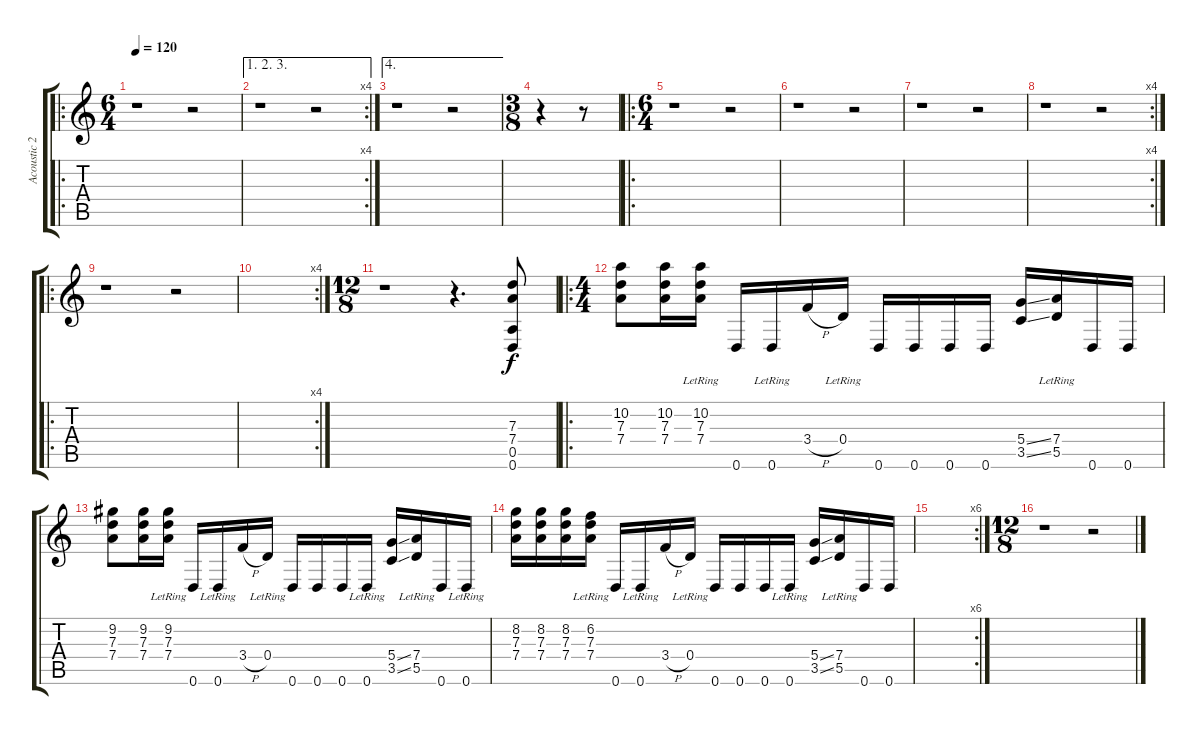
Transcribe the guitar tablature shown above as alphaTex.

\track ("Acoustic 2" "Acoustic 2") {instrument acousticguitarsteel}
\staff {score tabs}
\tuning (E4 B3 G3 D3 A2 D2) {hide}
\ro
\ts (6 4)
\tempo 120
\clef g2
\ks c
r.1{dy f instrument acousticguitarsteel} r.2 |
\ae (1 2 3)
\rc 4
r.1 r.2 |
\ae 4
r.1 r.2 |
\ts (3 8)
r.4 r.8 |
\ro
\ts (6 4)
r.1 r.2 |
r.1 r.2 |
r.1 r.2 |
\rc 4
r.1 r.2 |
\ro
r.1 r.2 |
\rc 4
|
\ts (12 8)
r.1 r.4{d} (7.3 7.4 0.5 0.6).8 |
\ro
\ts (4 4)
(10.2 7.3 7.4).8 (10.2 7.3 7.4).16 (10.2{lr} 7.3{lr} 7.4{lr}).16 0.6.16 0.6{lr}.16 3.4{h}.16 0.4{lr}.16 0.6.16 0.6.16 0.6.16 0.6.16 (5.4{ss} 3.5{ss}).16 (7.4{lr} 5.5{lr}).16 0.6.16 0.6.16 |
(9.2 7.3 7.4).8 (9.2 7.3 7.4).16 (9.2{lr} 7.3{lr} 7.4{lr}).16 0.6.16 0.6{lr}.16 3.4{h}.16 0.4{lr}.16 0.6.16 0.6.16 0.6.16 0.6{lr}.16 (5.4{ss} 3.5{ss}).16 (7.4{lr} 5.5{lr}).16 0.6.16 0.6{lr}.16 |
(8.2 7.3 7.4).16 (8.2 7.3 7.4).16 (8.2 7.3 7.4).16 (6.2{lr} 7.3{lr} 7.4{lr}).16 0.6.16 0.6{lr}.16 3.4{h}.16 0.4{lr}.16 0.6.16 0.6.16 0.6.16 0.6{lr}.16 (5.4{ss} 3.5{ss}).16 (7.4{lr} 5.5{lr}).16 0.6.16 0.6.16 |
\rc 6
|
\ts (12 8)
r.1 r.2
